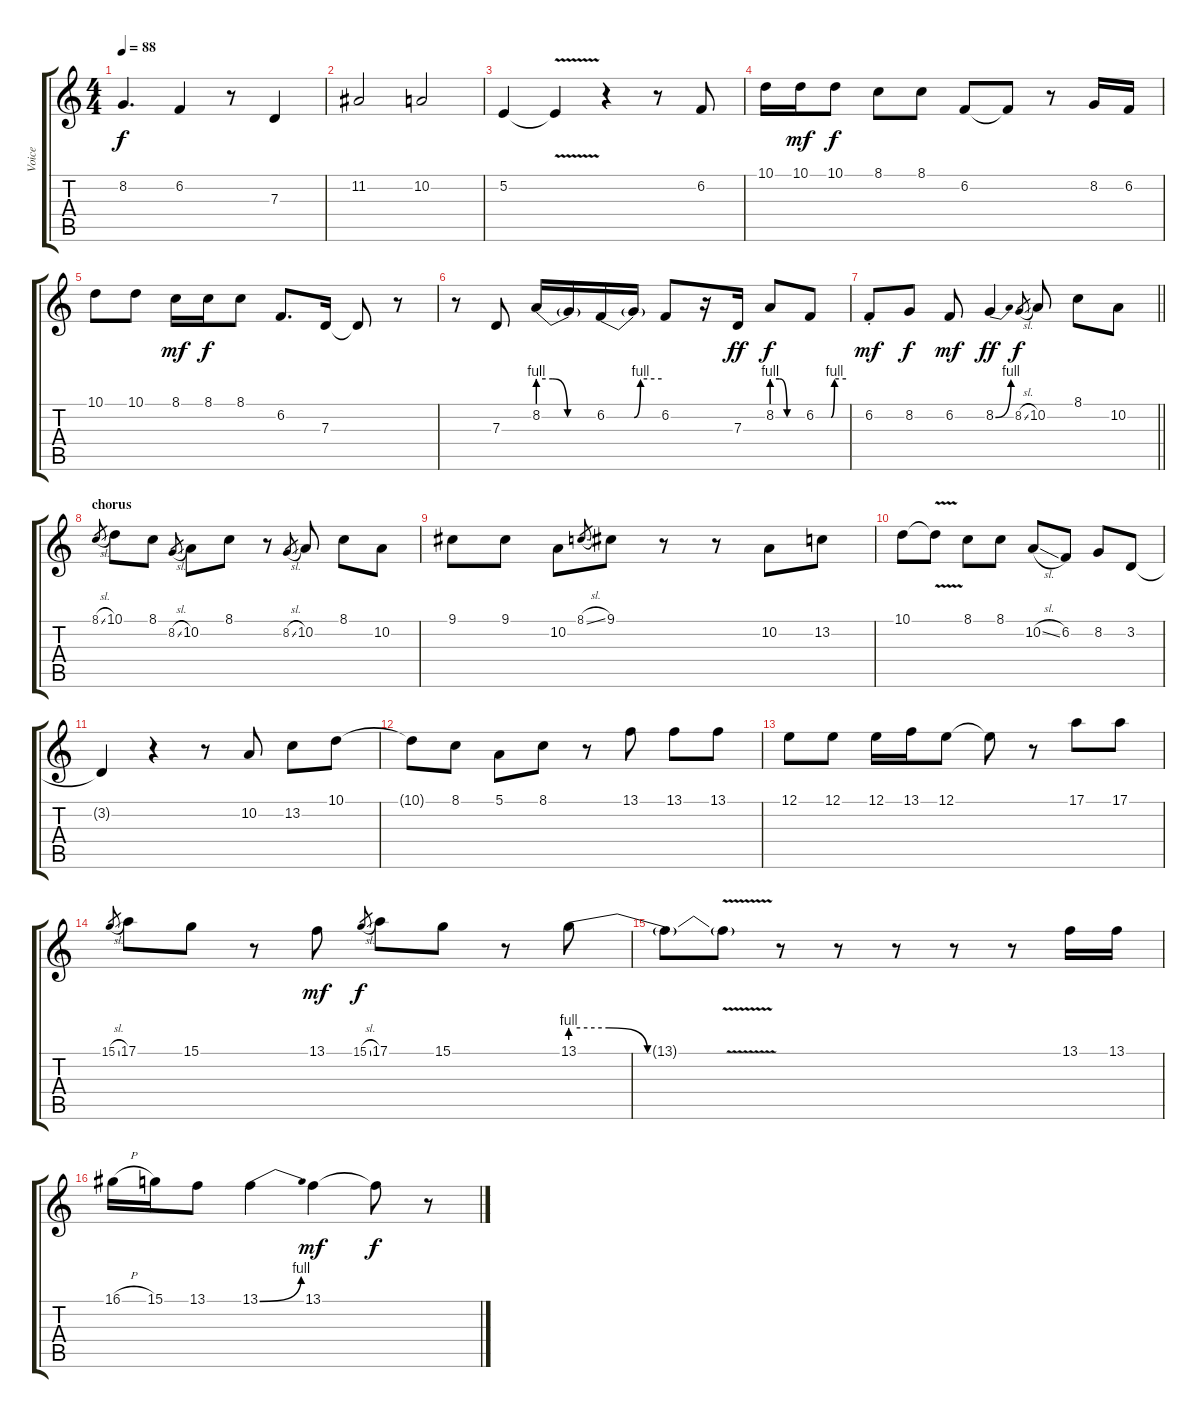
\track ("Voice" "Voice") {instrument altosax}
\staff {score tabs}
\tuning (E4 B3 G3 D3 A2 E2) {hide}
\ts (4 4)
\tempo 88
\clef g2
\ks c
8.2.4{d dy f} 6.2.4 r.8 7.3.4 |
11.2.2 10.2.2 |
5.2.4 5.2{v t}.4 r.4 r.8 6.2.8 |
10.1.16 10.1.16{dy mf} 10.1.8{dy f} 8.1.8 8.1.8 6.2.8 6.2{t}.8 r.8 8.2.16 6.2.16 |
10.1.8 10.1.8 8.1.16{dy mf} 8.1.16{dy f} 8.1.8 6.2.8{d} 7.3.16 7.3{t}.8 r.8 |
r.8 7.3.8 8.2{be (custom 0 4 15 4 30 0 60 0)}.16 8.2{t}.16 6.2{be (custom 0 0 30 0 37 4 60 4)}.16 6.2{t}.16 6.2.8 r.16 7.3.16{dy ff} 8.2{be (custom 0 4 15 4 30 0 60 0)}.8{dy f} 6.2{be (custom 0 0 30 0 37 4 60 4)}.8 |
\barLineRight lightlight
6.2{st}.8{dy mf} 8.2.8{dy f} 6.2.8{dy mf} 8.2{be (bend 0 0 60 4)}.4{dy ff} 8.2{sl}.8{gr dy f} 10.2.8 8.1.8 10.2.8 |
\section ("" "chorus")
8.1{sl}.8{gr} 10.1.8 8.1.8 8.2{sl}.8{gr} 10.2.8 8.1.8 r.8 8.2{sl}.8{gr} 10.2.8 8.1.8 10.2.8 |
9.1.8 9.1.8 10.2.8 8.1{sl}.8{gr} 9.1.8 r.8 r.8 10.2.8 13.2.8 |
10.1.8 10.1{v t}.8 8.1.8 8.1.8 10.2{sl}.8 6.2.8 8.2.8 3.2.8 |
3.2{t}.4 r.4 r.8 10.2.8 13.2.8 10.1.8 |
10.1{t}.8 8.1.8 5.1.8 8.1.8 r.8 13.1.8 13.1.8 13.1.8 |
12.1.8 12.1.8 12.1.16 13.1.16 12.1.8 12.1{t}.8 r.8 17.1.8 17.1.8 |
15.1{sl}.8{gr} 17.1.8 15.1.8 r.8 13.1.8{dy mf} 15.1{sl}.8{gr dy f} 17.1.8 15.1.8 r.8 13.1{be (custom 0 4 15 4 30 0 60 0)}.8 |
13.1{t}.8 13.1{v t}.8 r.8 r.8 r.8 r.8 r.8 13.1.16 13.1.16 |
16.1{h}.16 15.1.16 13.1.8 13.1{be (bend 0 0 60 4)}.4 13.1.4{dy mf} 13.1{t}.8{dy f} r.8
